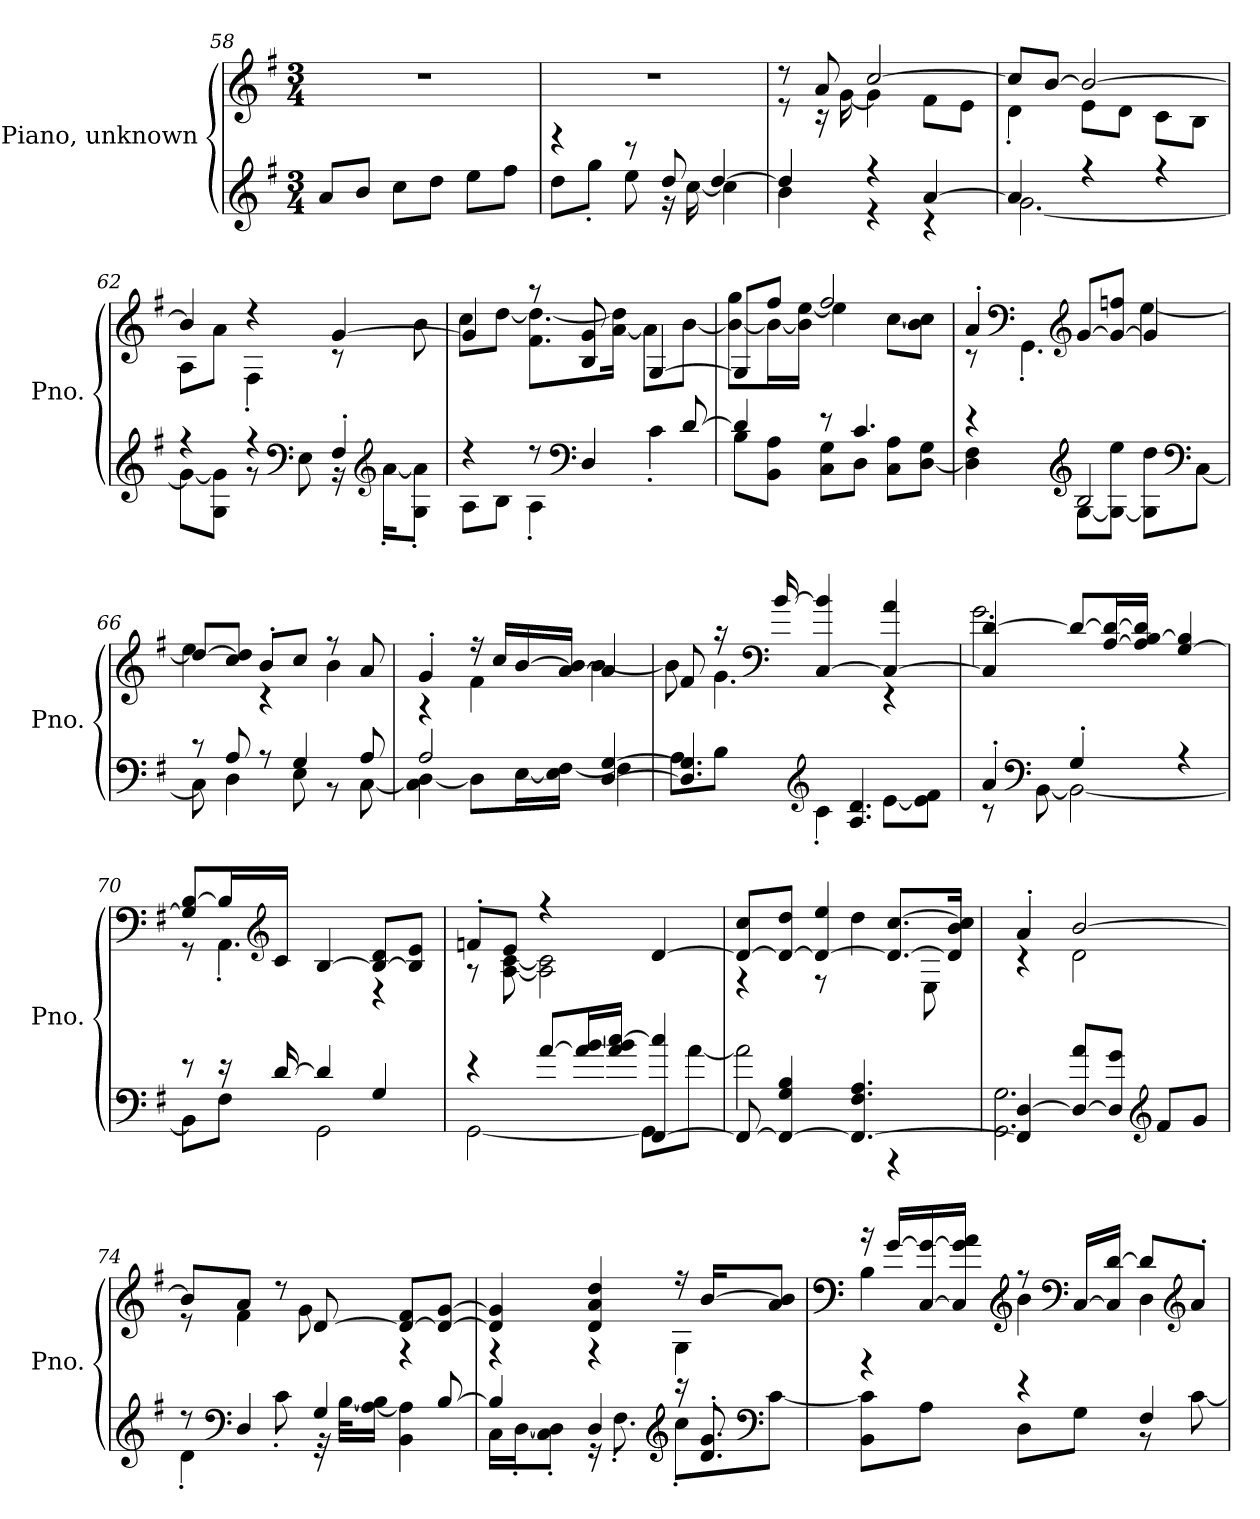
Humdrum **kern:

**kern	**kern
*part1	*part1
*staff2	*staff1
*I"Piano, unknown	*
*I'Pno.	*
*clefG2	*clefG2
*k[f#]	*k[f#]
*M3/4	*M3/4
=58	=58
8a/L	2.r
8b/J	.
8cc\L	.
8dd\J	.
8ee\L	.
8ff#\J	.
!!LO:LB:g=z
=59	=59
*^	*
4r	8dd\L	2.r
.	8gg'\J	.
8r	8ee\	.
8dd/	16r	.
.	[16cc\	.
[4dd/	4cc\]	.
=60	=60	=60
*	*	*^
4dd/]	4b\	8r	8r
.	.	8a/	16r
.	.	.	[16g\
4r	4r	[2cc/	4g\]
[4a/	4r	.	8f#\L
.	.	.	8e\J
=61	=61	=61	=61
4a/]	[2.g\	8cc/L]	4d'\
.	.	[8b/J	.
4r	.	2b/_	8e\L
.	.	.	8d\J
4r	.	.	8c\L
.	.	.	8B\J
=62	=62	=62	=62
4r	8g\L_	4b/]	8A\L
.	8G\ 8g\]J	.	8a\J
4r	8r	4r	4F#'\
*clefF4	*	*	*
.	8E\	.	.
4F#'/	16r	[4g/	8r
*clefG2	*	*	*
.	[16a'\KL	.	.
.	8G\' 8a\]'J	.	8b\
!!LO:LB:g=z	!!
=63	=63	=63	=63
4r	8A\L	4g/]	8cc\L
.	8B\J	.	[8dd\J
8r	4A'\	8r	8.f#\ 8.dd\_L
*clefF4	*	*	*
4D/	.	8B/ 8g/	.
.	.	.	[16a\ 16dd\]Jk
.	4c'\	[4G/	8a\L]
[8d/	.	.	[8b\J
=64	=64	=64	=64
4d/]	8B\L	8G/L]	8b\_ 8gg\L
.	8BB\ 8A\J	8ff#/J	16b\L_
.	.	.	16b\] [16ee\JJ
8r	8C\ 8G\L	2ff#/	4ee\]
4.c/	8D\J	.	.
.	8C\ 8A\L	.	[8cc\L
.	[8D\ 8G\J	.	8b\ 8cc\]J
=65	=65	=65	=65
4r	4D\] 4F#\	4a'/	8r
*	*	*clefF4	*
.	.	.	4.GG'\
*clefG2	*	*clefG2	*
2B/	[8G\L	[8g/L	.
.	8G\_ 8ee\J	8g/_ 8ffn/J	.
.	8G\] 8dd\L	4g/]	[4ee\
*clefF4	*	*	*
.	[8C\J	.	.
!!LO:LB:g=z	!!
=66	=66	=66	=66
8r	8C\]	[8dd/L	4ee\]
8A/	4D\	8cc/ 8dd/]J	.
8r	.	8b'/L	4r
4G/	8E\	8cc/J	.
.	8r	8r	4b\
8A/	[8C\	8a/	.
=67	=67	=67	=67
2A/	4C\] [4D\	4g'/	4r
.	8D\L]	16r	4f#\
.	.	16cc/LL	.
.	[16E\L	[16b/	.
.	16E\] [16F#\JJ	[16a/ 16b/]JJ	.
[4D/ [4G/	4F#\]	4a/]	[4b\
=68	=68	=68	=68
4.D/] 4.G/]	8A\L	8f#/	8b\]
.	8B\J	16r	4.g\
*	*	*clefF4	*
.	.	[16b/	.
*clefG2	*	*	*
.	4c'\	[4C/ 4b/]	.
4.A/ 4.d/	.	.	.
.	[8e\L	4C/_ 4a/	4r
.	8e\] 8f#\J	.	.
=69	=69	=69	=69
4a'/	8r	4C/] [4d/	2.g\
*clefF4	*	*	*
.	[8BB\	.	.
4G'/	2BB\_	8d/L_	.
.	.	[16A/ 16d/_L	.
.	.	16A/] [16B/ 16d/]JJ	.
4r	.	[4G/ 4B/]	.
!!LO:LB:g=z	!!
=70	=70	=70	=70
8r	8BB\L]	8G/] [8B/L	8r
16r	8F#\J	16B/L]	4.AA'\
*	*	*clefG2	*
[16d/	.	16c/JJ	.
4d/]	2GG\	[4B/	.
4G/	.	8B/_ 8d/L	4r
.	.	8B/] 8e/J	.
=71	=71	=71	=71
4r	[2GG\	8fn'/L	8r
.	.	8e/J	[8A\ [8c\
[8a/L	.	4r	2A\] 2c\]
16a/_ [16b/L	.	.	.
16a/] 16b/] [16cc/JJ	.	.	.
[4FF#/ 4cc/]	8GG\L]	[4d/	.
.	[8a\J	.	.
=72	=72	=72	=72
8FF#/_	2a\]	8d/_ 8cc/L	4r
4FF#/_ 4G/ 4B/	.	8d/_ 8dd/J	.
.	.	4d/_ 4ee/	8r
4.FF#/_ 4.F#/ 4.A/	.	.	4dd\
.	4r	8.d/_ [8.cc/L	.
.	.	.	8E\
.	.	16d/] 16b/ 16cc/]Jk	.
!!LO:PB:g=z	!!
=73	=73	=73	=73
4FF#/] [4D/	2.GG\ 2.G\	4a'/	4r
8D/_ 8a/L	.	[2b/	2d\
8D/] 8g/J	.	.	.
*clefG2	*	*	*
8f#/L	.	.	.
8g/J	.	.	.
=74	=74	=74	=74
8r	4d'\	8b/L]	8r
*clefF4	*	*	*
4D/	.	8a/J	4f#\
.	8c'\	8r	.
4G/	32r	[8d/	8g\
.	[32B\KLL	.	.
.	[16A\ 16B\]JJ	.	.
.	4BB\ 4A\]	8d/_ 8f#/L	4r
[8B/	.	8d/_ [8g/J	.
=75	=75	=75	=75
4B/]	16C\LL	4d/] 4g/]	4r
.	[16D'\J	.	.
.	8C\' 8D\]'J	.	.
4D/	16r	4d/ 4a/ 4dd/	4r
.	8.F#'\	.	.
*clefG2	*	*	*
16r	8cc'\L	16r	4G\
8.d/' 8.g/'	.	[16b/KL	.
*clefF4	*	*	*
.	[8c\J	8a/ 8b/]J	.
!!LO:LB:g=z	!!
=76	=76	=76	=76
*	*	*clefF4	*
4r	8BB\ 8c\]L	16r	4B\
.	.	[16g/LL	.
.	8A\J	[16C/ 16g/_	.
.	.	16C/] 16g/] 16a/JJ	.
*	*	*clefG2	*
4r	8D\L	8r	4b\
*	*	*clefF4	*
.	8G\J	[16C/LL	.
.	.	16C/] [16d/JJ	.
4F#/	8r	8d/L]	4D\
*	*	*clefG2	*
.	[8c\	8a'/J	.
*v	*v	*	*
*	*v	*v
=	=
*-	*-
